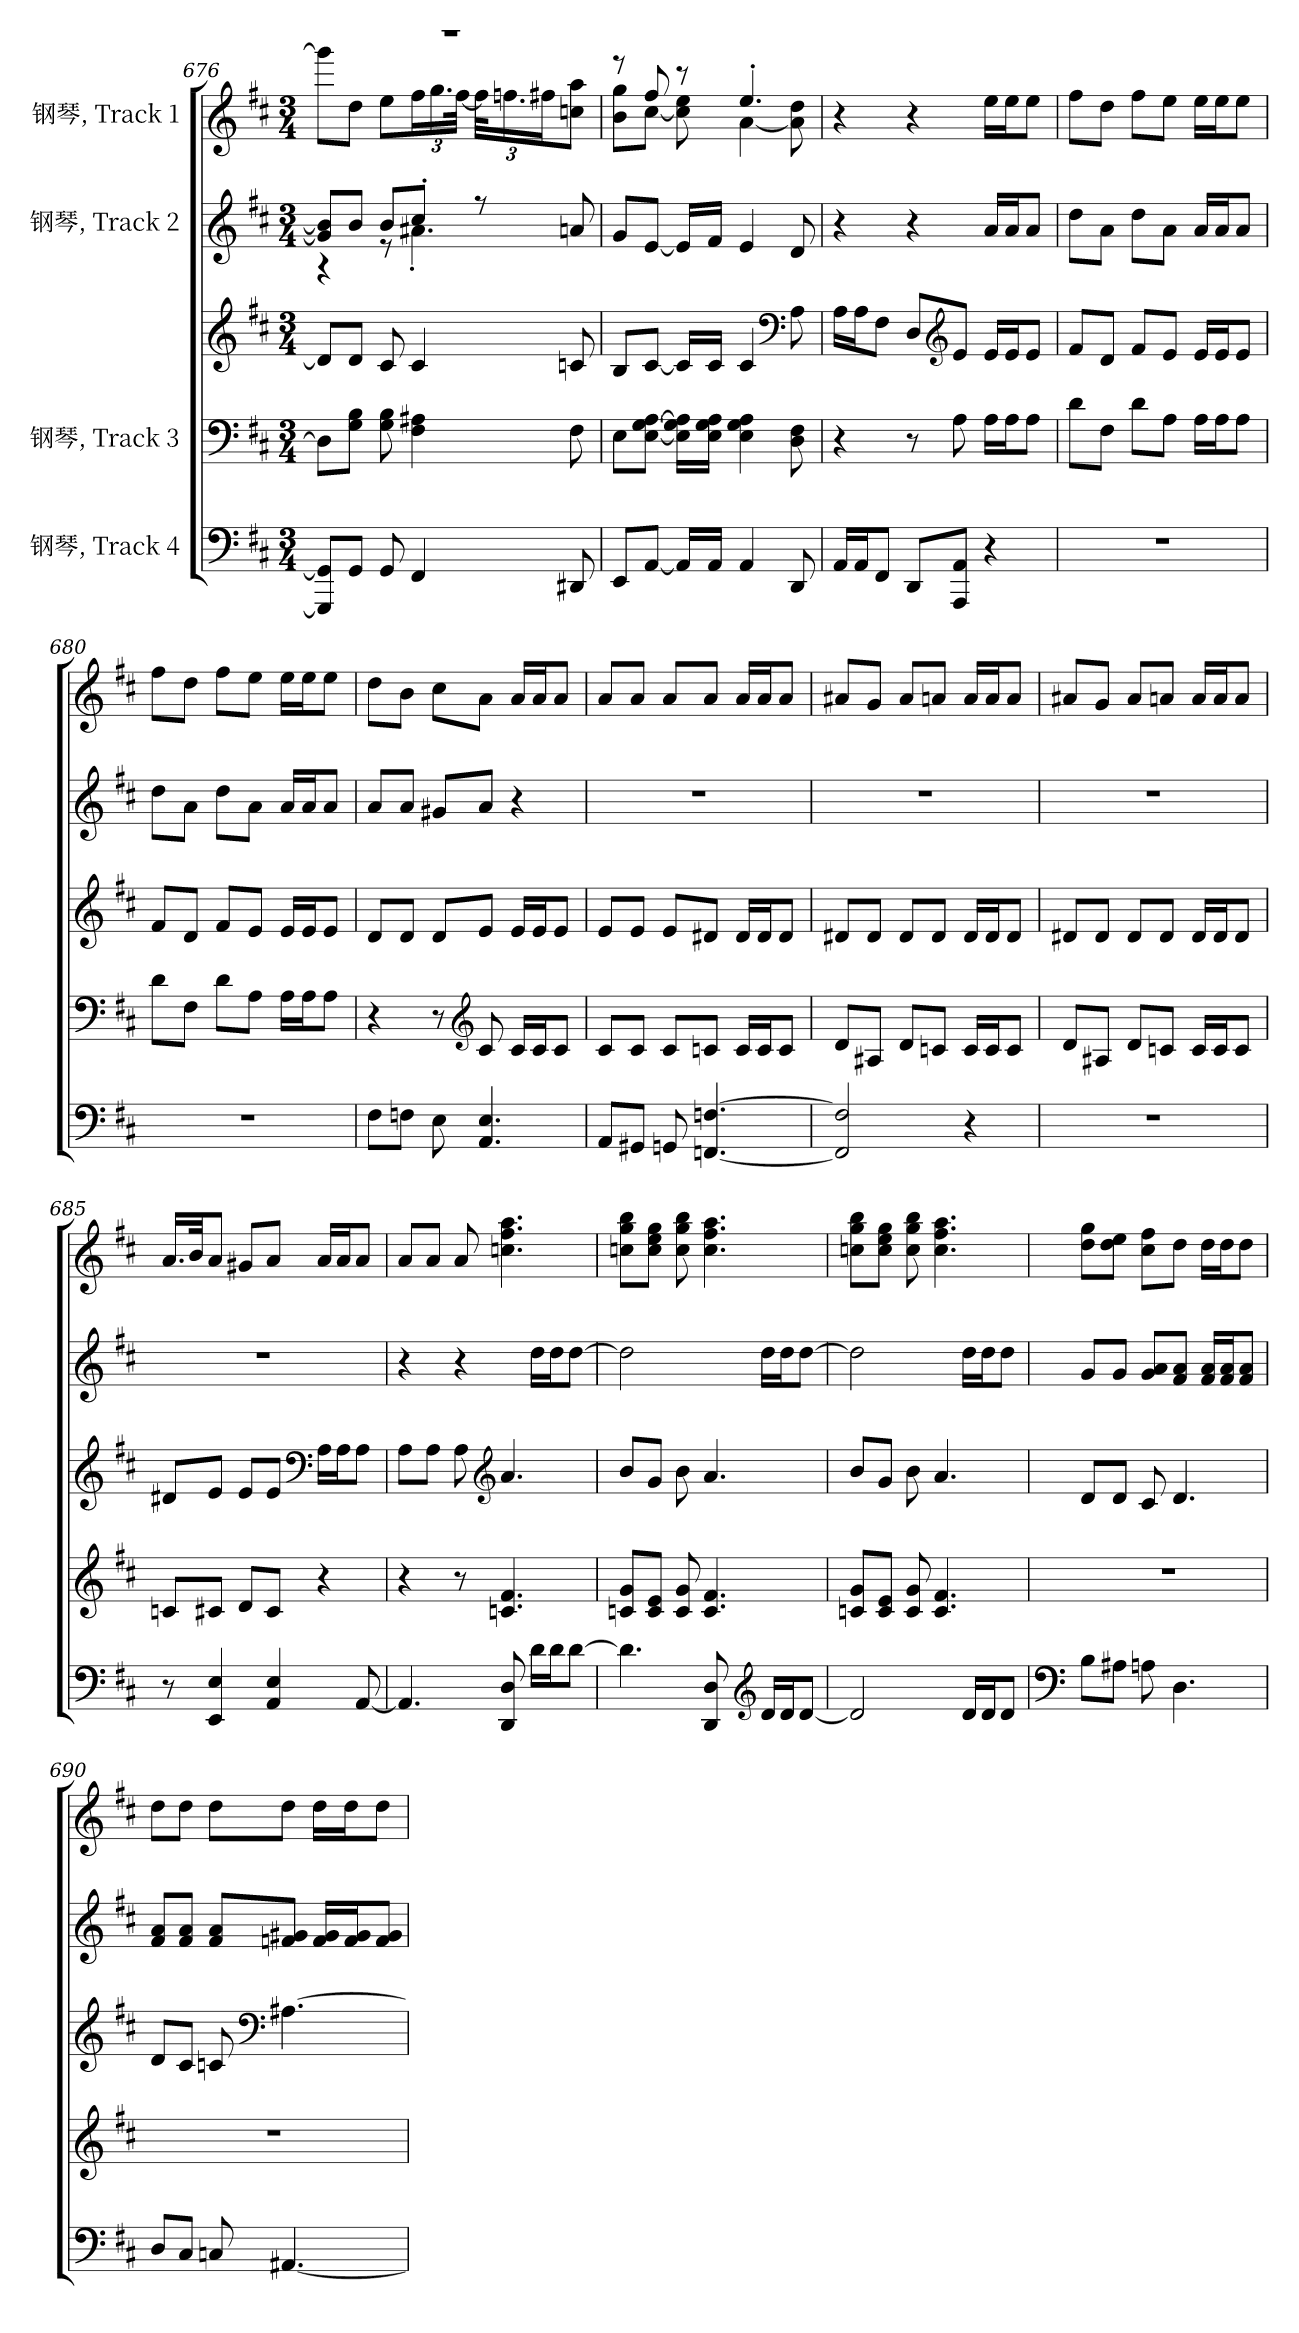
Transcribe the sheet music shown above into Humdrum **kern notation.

**kern	**kern	**kern	**kern	**kern
*part4	*part3	*part3	*part2	*part1
*staff5	*staff4	*staff3	*staff2	*staff1
*I"钢琴, Track 4	*I"钢琴, Track 3	*	*I"钢琴, Track 2	*I"钢琴, Track 1
!!LO:PB:g=z
*clefF4	*clefF4	*clefG2	*clefG2	*clefG2
*k[f#c#]	*k[f#c#]	*k[f#c#]	*k[f#c#]	*k[f#c#]
*M3/4	*M3/4	*M3/4	*M3/4	*M3/4
=676	=676	=676	=676	=676
*	*	*	*^	*^
8GGG/] 8GG/]L	8D\L]	8d/L]	8g/] 8b/]L	4r	2.r	8ggg\L]
8GG/J	8G\ 8B\J	8d/J	8b/J	.	.	8dd\J
8GG/	8G\ 8B\	8c#/	8b/L	8r	.	8ee\L
*	*	*	*	*	*	*Xbrackettup
4FF#/	4F#\ 4A#X\	4c#/	8cc#'/J	4.a#X'\	.	24ff#\L
.	.	.	.	.	.	24.gg\
.	.	.	.	.	.	[48ff#\JJk
.	.	.	8r	.	.	48ff#\KLL]
.	.	.	.	.	.	24.ffn\
.	.	.	.	.	.	24ff#X\J
8DD#X/	8F#\	8cn/	8an/	.	.	8ccn\ 8aa\J
*	*	*	*v	*v	*	*
=677	=677	=677	=677	=677	=677
8EE/L	8E\L	8B/L	8g/L	8r	8b\ 8gg\L
[8AA/J	[8E\ [8G\ [8A\J	[8c#/J	[8e/J	8ff#/	[8cc#\J
16AA/LL]	16E\] 16G\] 16A\]LL	16c#/LL]	16e/LL]	8r	8cc#\] 8ee\
16AA/JJ	16E\ 16G\ 16A\JJ	16c#/JJ	16f#/JJ	.	.
4AA/	4E\ 4G\ 4A\	4c#/	4e/	4.ee'/	[4a\
*	*	*clefF4	*	*	*
8DD/	8D\ 8F#\	8A\	8d/	.	8a\] 8dd\
*	*	*	*	*v	*v
=678	=678	=678	=678	=678
16AA/LL	4r	16A\LL	4r	4r
16AA/J	.	16A\J	.	.
8FF#/J	.	8F#\J	.	.
8DD/L	8r	8D/L	4r	4r
*	*	*clefG2	*	*
8AAA/ 8AA/J	8A\	8e/J	.	.
4r	16A\LL	16e/LL	16a/LL	16ee\LL
.	16A\J	16e/J	16a/J	16ee\J
.	8A\J	8e/J	8a/J	8ee\J
!!LO:LB:g=z
=679	=679	=679	=679	=679
2.r	8d\L	8f#/L	8dd\L	8ff#\L
.	8F#\J	8d/J	8a\J	8dd\J
.	8d\L	8f#/L	8dd\L	8ff#\L
.	8A\J	8e/J	8a\J	8ee\J
.	16A\LL	16e/LL	16a/LL	16ee\LL
.	16A\J	16e/J	16a/J	16ee\J
.	8A\J	8e/J	8a/J	8ee\J
=680	=680	=680	=680	=680
2.r	8d\L	8f#/L	8dd\L	8ff#\L
.	8F#\J	8d/J	8a\J	8dd\J
.	8d\L	8f#/L	8dd\L	8ff#\L
.	8A\J	8e/J	8a\J	8ee\J
.	16A\LL	16e/LL	16a/LL	16ee\LL
.	16A\J	16e/J	16a/J	16ee\J
.	8A\J	8e/J	8a/J	8ee\J
=681	=681	=681	=681	=681
8F#\L	4r	8d/L	8a/L	8dd\L
8Fn\J	.	8d/J	8a/J	8b\J
8E\	8r	8d/L	8g#X/L	8cc#\L
*	*clefG2	*	*	*
4.AA/ 4.E/	8c#/	8e/J	8a/J	8a\J
.	16c#/LL	16e/LL	4r	16a/LL
.	16c#/J	16e/J	.	16a/J
.	8c#/J	8e/J	.	8a/J
=682	=682	=682	=682	=682
8AA/L	8c#/L	8e/L	2.r	8a/L
8GG#X/J	8c#/J	8e/J	.	8a/J
8GGn/	8c#/L	8e/L	.	8a/L
[4.FFn/ [4.Fn/	8cn/J	8d#X/J	.	8a/J
.	16c/LL	16d#/LL	.	16a/LL
.	16c/J	16d#/J	.	16a/J
.	8c/J	8d#/J	.	8a/J
!!LO:PB:g=z
=683	=683	=683	=683	=683
2FF/] 2F/]	8d/L	8d#X/L	2.r	8a#X/L
.	8A#X/J	8d#/J	.	8g/J
.	8d/L	8d#/L	.	8a#/L
.	8cn/J	8d#/J	.	8an/J
4r	16c/LL	16d#/LL	.	16a/LL
.	16c/J	16d#/J	.	16a/J
.	8c/J	8d#/J	.	8a/J
=684	=684	=684	=684	=684
2.r	8d/L	8d#X/L	2.r	8a#X/L
.	8A#X/J	8d#/J	.	8g/J
.	8d/L	8d#/L	.	8a#/L
.	8cn/J	8d#/J	.	8an/J
.	16c/LL	16d#/LL	.	16a/LL
.	16c/J	16d#/J	.	16a/J
.	8c/J	8d#/J	.	8a/J
=685	=685	=685	=685	=685
8r	8cn/L	8d#X/L	2.r	16.a/LL
.	.	.	.	32b/JK
4EE/ 4E/	8c#X/J	8e/J	.	8a/J
.	8d/L	8e/L	.	8g#X/L
4AA/ 4E/	8c#/J	8e/J	.	8a/J
*	*	*clefF4	*	*
.	4r	16A\LL	.	16a/LL
.	.	16A\J	.	16a/J
[8AA/	.	8A\J	.	8a/J
!!LO:LB:g=z
=686	=686	=686	=686	=686
4.AA/]	4r	8A\L	4r	8a/L
.	.	8A\J	.	8a/J
.	8r	8A\	4r	8a/
*	*	*clefG2	*	*
8DD/ 8D/	4.cn/ 4.f#/	4.a/	.	4.ccn\ 4.ff#\ 4.aa\
16d\LL	.	.	16dd\LL	.
16d\J	.	.	16dd\J	.
[8d\J	.	.	[8dd\J	.
=687	=687	=687	=687	=687
4.d\]	8cn/ 8g/L	8b/L	2dd\]	8ccn\ 8gg\ 8bb\L
.	8c/ 8e/J	8g/J	.	8cc\ 8ee\ 8gg\J
.	8c/ 8g/	8b\	.	8cc\ 8gg\ 8bb\
8DD/ 8D/	4.c/ 4.f#/	4.a/	.	4.cc\ 4.ff#\ 4.aa\
*clefG2	*	*	*	*
16d/LL	.	.	16dd\LL	.
16d/J	.	.	16dd\J	.
[8d/J	.	.	[8dd\J	.
=688	=688	=688	=688	=688
2d/]	8cn/ 8g/L	8b/L	2dd\]	8ccn\ 8gg\ 8bb\L
.	8c/ 8e/J	8g/J	.	8cc\ 8ee\ 8gg\J
.	8c/ 8g/	8b\	.	8cc\ 8gg\ 8bb\
.	4.c/ 4.f#/	4.a/	.	4.cc\ 4.ff#\ 4.aa\
16d/LL	.	.	16dd\LL	.
16d/J	.	.	16dd\J	.
8d/J	.	.	8dd\J	.
=689	=689	=689	=689	=689
*clefF4	*	*	*	*
8B\L	2.r	8d/L	8g/L	8dd\ 8gg\L
8A#X\J	.	8d/J	8g/J	8dd\ 8ee\J
8An\	.	8c#/	8g/ 8a/L	8cc#\ 8ff#\L
4.D\	.	4.d/	8f#/ 8a/J	8dd\J
.	.	.	16f#/ 16a/LL	16dd\LL
.	.	.	16f#/ 16a/J	16dd\J
.	.	.	8f#/ 8a/J	8dd\J
!!LO:PB:g=z
=690	=690	=690	=690	=690
8D/L	2.r	8d/L	8f#/ 8a/L	8dd\L
8C#/J	.	8c#/J	8f#/ 8a/J	8dd\J
8Cn/	.	8cn/	8f#/ 8a/L	8dd\L
*	*	*clefF4	*	*
[4.AA#X/	.	[4.A#X\	8fn/ 8g#X/J	8dd\J
.	.	.	16f/ 16g#/LL	16dd\LL
.	.	.	16f/ 16g#/J	16dd\J
.	.	.	8f/ 8g#/J	8dd\J
=	=	=	=	=
*-	*-	*-	*-	*-
